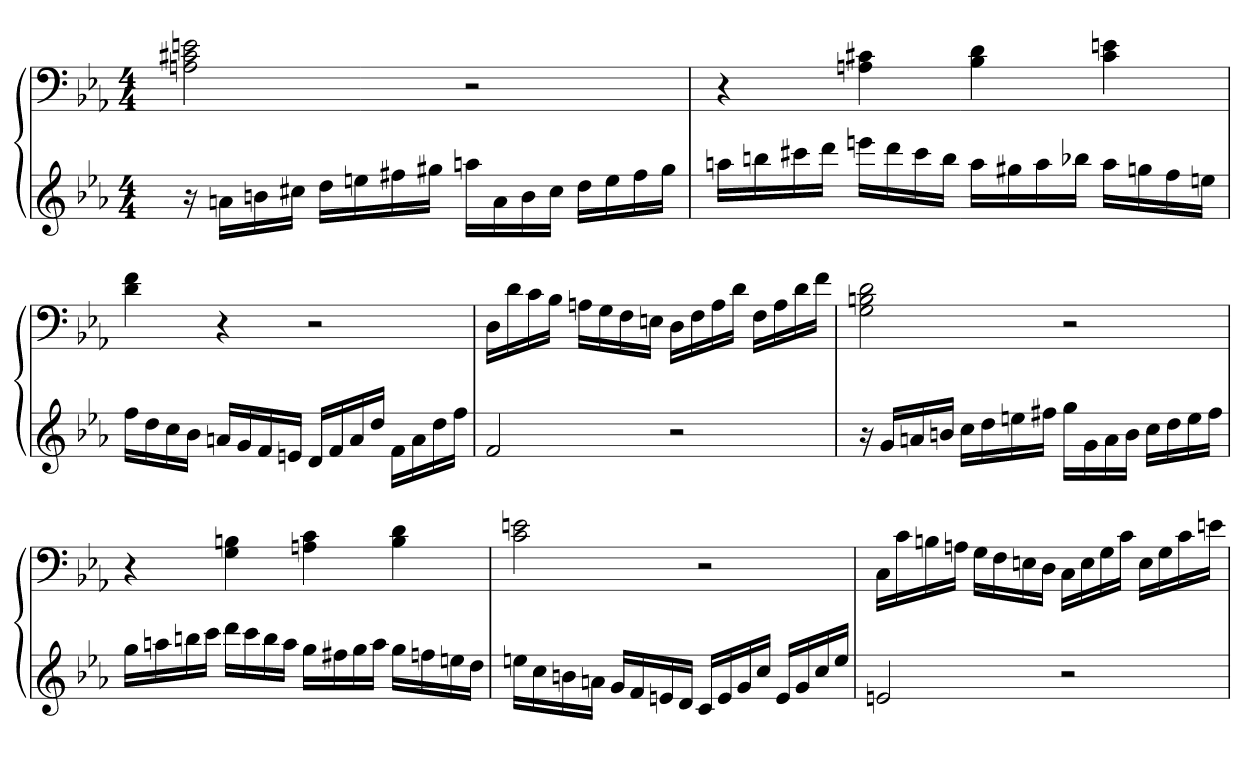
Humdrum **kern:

**kern	**kern
*part1	*part1
*staff2	*staff1
*clefG2	*clefF4
*k[b-e-a-]	*k[b-e-a-]
*c:	*c:
*M4/4	*M4/4
=	=
16r	2An 2c#X 2en
16anLL	.
16bn	.
16cc#XJJ	.
16ddLL	.
16een	.
16ff#X	.
16gg#XJJ	.
16aanLL	2r
16a	.
16b	.
16cc#JJ	.
16ddLL	.
16ee	.
16ff#	.
16gg#JJ	.
=	=
16aanLL	4r
16bbn	.
16ccc#X	.
16dddJJ	.
16eeenLL	4An 4c#X
16ddd	.
16ccc#	.
16bbJJ	.
16aaLL	4B- 4d
16gg#X	.
16aa	.
16bb-XJJ	.
16aaLL	4c# 4en
16ggn	.
16ff	.
16eenJJ	.
=	=
16ffLL	4d 4f
16dd	.
16cc	.
16b-JJ	.
16anLL	4r
16g	.
16f	.
16enJJ	.
16dLL	2r
16f	.
16a	.
16ddJJ	.
16fLL	.
16a	.
16dd	.
16ffJJ	.
=	=
2f	16DLL
.	16d
.	16c
.	16B-JJ
.	16AnLL
.	16G
.	16F
.	16EnJJ
2r	16DLL
.	16F
.	16A
.	16dJJ
.	16FLL
.	16A
.	16d
.	16fJJ
=	=
16r	2G 2Bn 2d
16gLL	.
16an	.
16bnJJ	.
16ccLL	.
16dd	.
16een	.
16ff#XJJ	.
16ggLL	2r
16g	.
16a	.
16bJJ	.
16ccLL	.
16dd	.
16ee	.
16ff#JJ	.
=	=
16ggLL	4r
16aan	.
16bbn	.
16cccJJ	.
16dddLL	4G 4Bn
16ccc	.
16bb	.
16aaJJ	.
16ggLL	4An 4c
16ff#X	.
16gg	.
16aaJJ	.
16ggLL	4B 4d
16ffn	.
16een	.
16ddJJ	.
=	=
16eenLL	2c 2en
16cc	.
16bn	.
16anJJ	.
16gLL	.
16f	.
16en	.
16dJJ	.
16cLL	2r
16e	.
16g	.
16ccJJ	.
16eLL	.
16g	.
16cc	.
16eeJJ	.
=	=
2en	16CLL
.	16c
.	16Bn
.	16AnJJ
.	16GLL
.	16F
.	16En
.	16DJJ
2r	16CLL
.	16E
.	16G
.	16cJJ
.	16ELL
.	16G
.	16c
.	16enJJ
=	=
*-	*-
